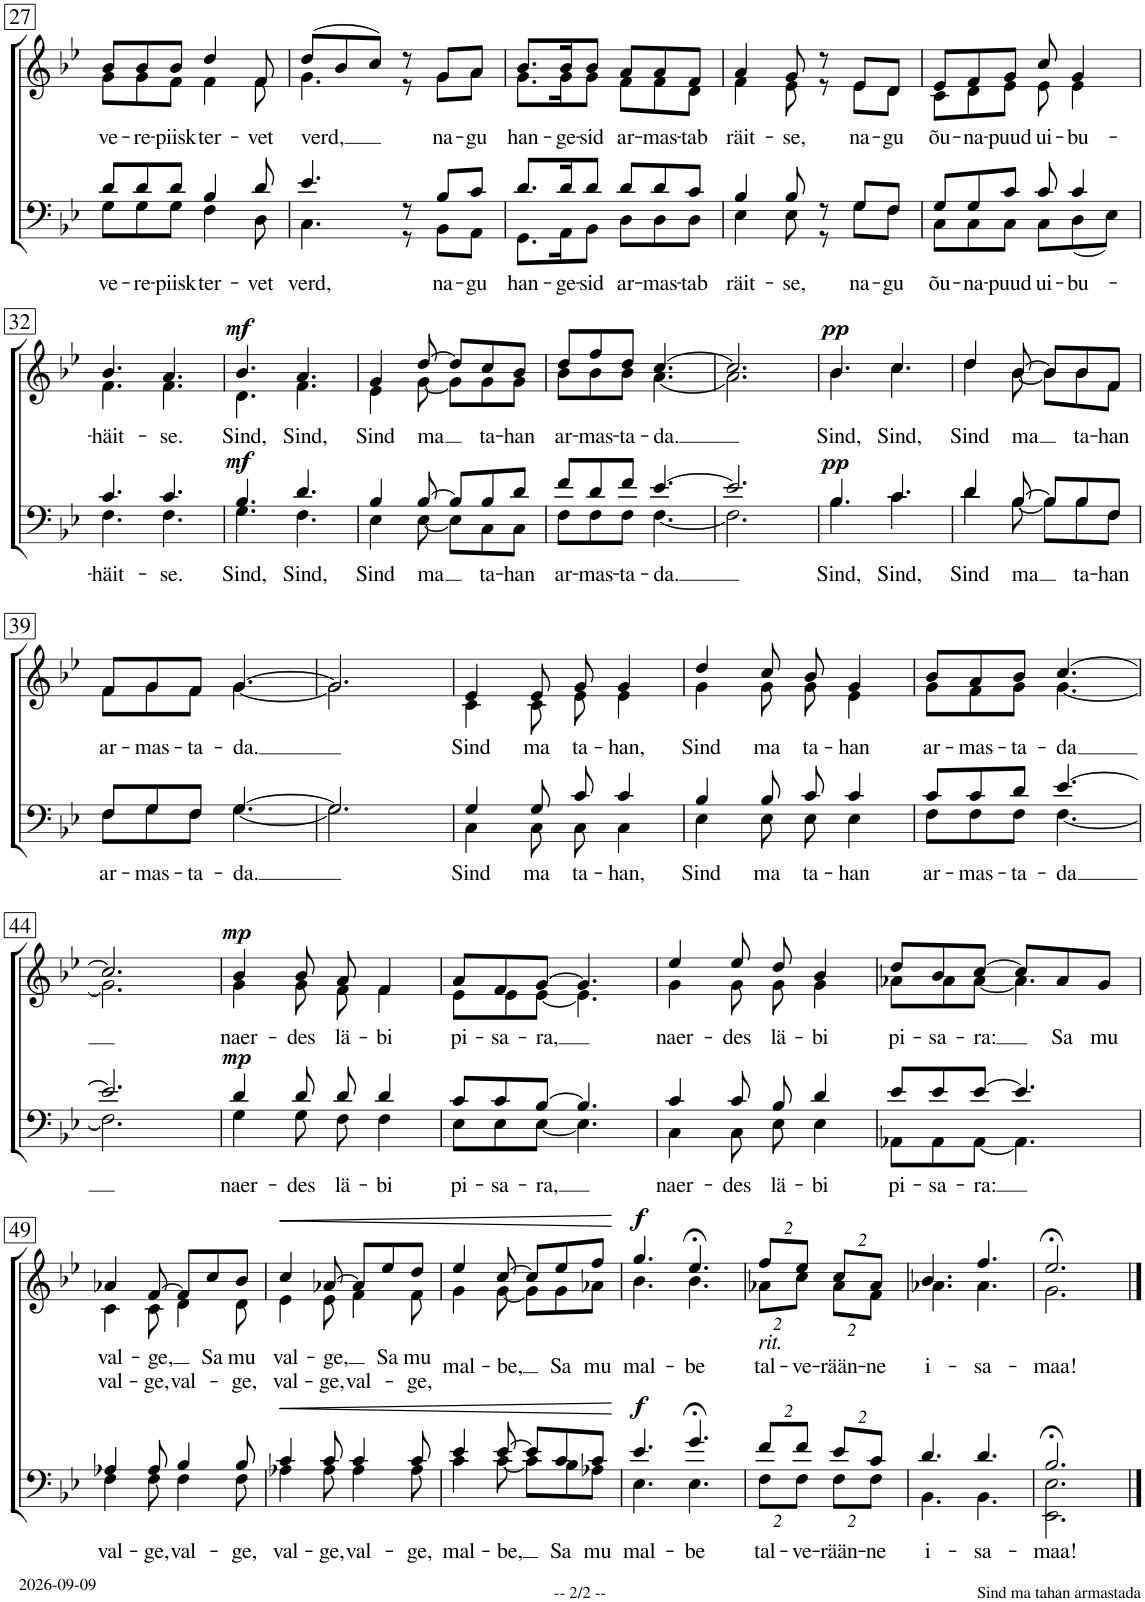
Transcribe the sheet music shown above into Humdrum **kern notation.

**kern	**text	**dynam	**kern	**text	**text	**dynam
*part2	*part2	*part2	*part1	*part1	*part1	*part1
*staff2	*staff2	*staff2	*staff1	*staff1	*staff1	*staff1
*I"T B	*	*	*I"S A	*	*	*
!!LO:PB:g=z
*clefF4	*	*	*clefG2	*	*	*
*k[b-e-]	*	*	*k[b-e-]	*	*	*
*M6/8	*	*	*M6/8	*	*	*
=27	=27	=27	=27	=27	=27	=27
!	!LO:LY:b	!	!	!LO:LY:b	!	!
*^	*	*	*^	*	*	*
8d/L	8G\L	ve-	.	8b-/L	8g\L	ve-	.	.
!	!	!LO:LY:b	!	!	!	!LO:LY:b	!	!
8d/	8G\	-re-	.	8b-/	8g\	-re-	.	.
!	!	!LO:LY:b	!	!	!	!LO:LY:b	!	!
8d/J	8G\J	-piisk	.	8b-/J	8f\J	-piisk	.	.
!	!	!LO:LY:b	!	!	!	!LO:LY:b	!	!
4B-/	4F\	ter-	.	4dd/	4f\	ter-	.	.
!	!	!LO:LY:b	!	!	!	!LO:LY:b	!	!
8d/	8D\	-vet	.	8f/	8f\	-vet	.	.
=28	=28	=28	=28	=28	=28	=28	=28	=28
!	!	!LO:LY:b	!	!	!	!LO:LY:b	!	!
4.e-/	4.C\	verd,	.	(8dd/L	4.g\	verd,	.	.
.	.	.	.	8b-/	.	.	.	.
.	.	.	.	8cc/J)	.	.	.	.
8r	8r	.	.	8r	8r	.	.	.
!	!	!LO:LY:b	!	!	!	!LO:LY:b	!	!
8B-/L	8BB-\L	na-	.	8g/L	8g\L	na-	.	.
!	!	!LO:LY:b	!	!	!	!LO:LY:b	!	!
8c/J	8AA\J	-gu	.	8a/J	8a\J	-gu	.	.
=29	=29	=29	=29	=29	=29	=29	=29	=29
!	!	!LO:LY:b	!	!	!	!LO:LY:b	!	!
8.d/L	8.GG\L	han-	.	8.b-/L	8.g\L	han-	.	.
!	!	!LO:LY:b	!	!	!	!LO:LY:b	!	!
16d/K	16AA\K	-ge-	.	16b-/K	16g\K	-ge-	.	.
!	!	!LO:LY:b	!	!	!	!LO:LY:b	!	!
8d/J	8BB-\J	-sid	.	8b-/J	8g\J	-sid	.	.
!	!	!LO:LY:b	!	!	!	!LO:LY:b	!	!
8d/L	8D\L	ar-	.	8a/L	8f\L	ar-	.	.
!	!	!LO:LY:b	!	!	!	!LO:LY:b	!	!
8d/	8D\	-mas-	.	8a/	8f\	-mas-	.	.
!	!	!LO:LY:b	!	!	!	!LO:LY:b	!	!
8c/J	8D\J	-tab	.	8f/J	8d\J	-tab	.	.
=30	=30	=30	=30	=30	=30	=30	=30	=30
!	!	!LO:LY:b	!	!	!	!LO:LY:b	!	!
4B-/	4E-\	räit-	.	4a/	4f\	räit-	.	.
!	!	!LO:LY:b	!	!	!	!LO:LY:b	!	!
8B-/	8E-\	-se,	.	8g/	8e-\	-se,	.	.
8r	8r	.	.	8r	8r	.	.	.
!	!	!LO:LY:b	!	!	!	!LO:LY:b	!	!
8G/L	8G\L	na-	.	8e-/L	8e-\L	na-	.	.
!	!	!LO:LY:b	!	!	!	!LO:LY:b	!	!
8F/J	8F\J	-gu	.	8d/J	8d\J	-gu	.	.
=31	=31	=31	=31	=31	=31	=31	=31	=31
!	!	!LO:LY:b	!	!	!	!LO:LY:b	!	!
8G/L	8C\L	õu-	.	8e-/L	8c\L	õu-	.	.
!	!	!LO:LY:b	!	!	!	!LO:LY:b	!	!
8G/	8C\	-na-	.	8f/	8d\	-na-	.	.
!	!	!LO:LY:b	!	!	!	!LO:LY:b	!	!
8c/J	8C\J	-puud	.	8g/J	8e-\J	-puud	.	.
!	!	!LO:LY:b	!	!	!	!LO:LY:b	!	!
8c/	8C\L	ui-	.	8cc/	8e-\	ui-	.	.
!	!	!LO:LY:b	!	!	!	!LO:LY:b	!	!
4c/	(8D\	-bu-	.	4g/	4e-\	-bu-	.	.
.	8E-\J)	.	.	.	.	.	.	.
!!LO:LB:g=z	!!
=32	=32	=32	=32	=32	=32	=32	=32	=32
!	!	!LO:LY:b	!	!	!	!LO:LY:b	!	!
4.c/	4.F\	-häit-	.	4.b-/	4.f\	-häit-	.	.
!	!	!LO:LY:b	!	!	!	!LO:LY:b	!	!
4.c/	4.F\	-se.	.	4.a/	4.f\	-se.	.	.
=33	=33	=33	=33	=33	=33	=33	=33	=33
!	!	!LO:LY:b	!LO:DY:a	!	!	!LO:LY:b	!	!LO:DY:a
4.B-/	4.G\	Sind,	mf	4.b-/	4.d\	Sind,	.	mf
!	!	!LO:LY:b	!	!	!	!LO:LY:b	!	!
4.d/	4.F\	Sind,	.	4.a/	4.f\	Sind,	.	.
=34	=34	=34	=34	=34	=34	=34	=34	=34
!	!	!LO:LY:b	!	!	!	!LO:LY:b	!	!
4B-/	4E-\	Sind	.	4g/	4e-\	Sind	.	.
!	!	!LO:LY:b	!	!	!	!LO:LY:b	!	!
[8B-/	[8E-\	ma	.	[8dd/	[8g\	ma	.	.
8B-/L]	8E-\L]	.	.	8dd/L]	8g\L]	.	.	.
!	!	!LO:LY:b	!	!	!	!LO:LY:b	!	!
8B-/	8C\	ta-	.	8cc/	8g\	ta-	.	.
!	!	!LO:LY:b	!	!	!	!LO:LY:b	!	!
8d/J	8C\J	-han	.	8b-/J	8g\J	-han	.	.
=35	=35	=35	=35	=35	=35	=35	=35	=35
!	!	!LO:LY:b	!	!	!	!LO:LY:b	!	!
8f/L	8F\L	ar-	.	8dd/L	8b-\L	ar-	.	.
!	!	!LO:LY:b	!	!	!	!LO:LY:b	!	!
8d/	8F\	-mas-	.	8ff/	8b-\	-mas-	.	.
!	!	!LO:LY:b	!	!	!	!LO:LY:b	!	!
8f/J	8F\J	-ta-	.	8dd/J	8b-\J	-ta-	.	.
!	!	!LO:LY:b	!	!	!	!LO:LY:b	!	!
[4.e-/	[4.F\	-da.	.	[4.cc/	[4.a\	-da.	.	.
=36	=36	=36	=36	=36	=36	=36	=36	=36
2.e-/]	2.F\]	.	.	2.cc/]	2.a\]	.	.	.
=37	=37	=37	=37	=37	=37	=37	=37	=37
!	!	!LO:LY:b	!LO:DY:a	!	!	!LO:LY:b	!	!LO:DY:a
4.B-/	4.B-\	Sind,	pp	4.b-/	4.b-\	Sind,	.	pp
!	!	!LO:LY:b	!	!	!	!LO:LY:b	!	!
4.c/	4.c\	Sind,	.	4.cc/	4.cc\	Sind,	.	.
=38	=38	=38	=38	=38	=38	=38	=38	=38
!	!	!LO:LY:b	!	!	!	!LO:LY:b	!	!
4d/	4d\	Sind	.	4dd/	4dd\	Sind	.	.
!	!	!LO:LY:b	!	!	!	!LO:LY:b	!	!
[8B-/	[8B-\	ma	.	[8b-/	[8b-\	ma	.	.
8B-/L]	8B-\L]	.	.	8b-/L]	8b-\L]	.	.	.
!	!	!LO:LY:b	!	!	!	!LO:LY:b	!	!
8B-/	8B-\	ta-	.	8b-/	8b-\	ta-	.	.
!	!	!LO:LY:b	!	!	!	!LO:LY:b	!	!
8F/J	8F\J	-han	.	8f/J	8f\J	-han	.	.
!!LO:LB:g=z	!!
=39	=39	=39	=39	=39	=39	=39	=39	=39
!	!	!LO:LY:b	!	!	!	!LO:LY:b	!	!
8F/L	8F\L	ar-	.	8f/L	8f\L	ar-	.	.
!	!	!LO:LY:b	!	!	!	!LO:LY:b	!	!
8G/	8G\	-mas-	.	8g/	8g\	-mas-	.	.
!	!	!LO:LY:b	!	!	!	!LO:LY:b	!	!
8F/J	8F\J	-ta-	.	8f/J	8f\J	-ta-	.	.
!	!	!LO:LY:b	!	!	!	!LO:LY:b	!	!
[4.G/	[4.G\	-da.	.	[4.g/	[4.g\	-da.	.	.
=40	=40	=40	=40	=40	=40	=40	=40	=40
2.G/]	2.G\]	.	.	2.g/]	2.g\]	.	.	.
=41	=41	=41	=41	=41	=41	=41	=41	=41
!	!	!LO:LY:b	!	!	!	!LO:LY:b	!	!
4G/	4C\	Sind	.	4e-/	4c\	Sind	.	.
!	!	!LO:LY:b	!	!	!	!LO:LY:b	!	!
8G/	8C\	ma	.	8e-/	8c\	ma	.	.
!	!	!LO:LY:b	!	!	!	!LO:LY:b	!	!
8c/	8C\	ta-	.	8g/	8e-\	ta-	.	.
!	!	!LO:LY:b	!	!	!	!LO:LY:b	!	!
4c/	4C\	-han,	.	4g/	4e-\	-han,	.	.
=42	=42	=42	=42	=42	=42	=42	=42	=42
!	!	!LO:LY:b	!	!	!	!LO:LY:b	!	!
4B-/	4E-\	Sind	.	4dd/	4g\	Sind	.	.
!	!	!LO:LY:b	!	!	!	!LO:LY:b	!	!
8B-/	8E-\	ma	.	8cc/	8g\	ma	.	.
!	!	!LO:LY:b	!	!	!	!LO:LY:b	!	!
8c/	8E-\	ta-	.	8b-/	8g\	ta-	.	.
!	!	!LO:LY:b	!	!	!	!LO:LY:b	!	!
4c/	4E-\	-han	.	4g/	4e-\	-han	.	.
=43	=43	=43	=43	=43	=43	=43	=43	=43
!	!	!LO:LY:b	!	!	!	!LO:LY:b	!	!
8c/L	8F\L	ar-	.	8b-/L	8g\L	ar-	.	.
!	!	!LO:LY:b	!	!	!	!LO:LY:b	!	!
8c/	8F\	-mas-	.	8a/	8f\	-mas-	.	.
!	!	!LO:LY:b	!	!	!	!LO:LY:b	!	!
8d/J	8F\J	-ta-	.	8b-/J	8g\J	-ta-	.	.
!	!	!LO:LY:b	!	!	!	!LO:LY:b	!	!
[4.e-/	[4.F\	-da	.	[4.cc/	[4.g\	-da	.	.
!!LO:LB:g=z	!!
=44	=44	=44	=44	=44	=44	=44	=44	=44
2.e-/]	2.F\]	.	.	2.cc/]	2.g\]	.	.	.
=45	=45	=45	=45	=45	=45	=45	=45	=45
!	!	!LO:LY:b	!LO:DY:a	!	!	!LO:LY:b	!	!LO:DY:a
4d/	4G\	naer-	mp	4b-/	4g\	naer-	.	mp
!	!	!LO:LY:b	!	!	!	!LO:LY:b	!	!
8d/	8G\	-des	.	8b-/	8g\	-des	.	.
!	!	!LO:LY:b	!	!	!	!LO:LY:b	!	!
8d/	8F\	lä-	.	8a/	8f\	lä-	.	.
!	!	!LO:LY:b	!	!	!	!LO:LY:b	!	!
4d/	4F\	-bi	.	4f/	4f\	-bi	.	.
=46	=46	=46	=46	=46	=46	=46	=46	=46
!	!	!LO:LY:b	!	!	!	!LO:LY:b	!	!
8c/L	8E-\L	pi-	.	8a/L	8e-\L	pi-	.	.
!	!	!LO:LY:b	!	!	!	!LO:LY:b	!	!
8c/	8E-\	-sa-	.	8f/	8e-\	-sa-	.	.
!	!	!LO:LY:b	!	!	!	!LO:LY:b	!	!
[8B-/J	[8E-\J	-ra,	.	[8g/J	[8e-\J	-ra,	.	.
4.B-/]	4.E-\]	.	.	4.g/]	4.e-\]	.	.	.
=47	=47	=47	=47	=47	=47	=47	=47	=47
!	!	!LO:LY:b	!	!	!	!LO:LY:b	!	!
4c/	4C\	naer-	.	4ee-/	4g\	naer-	.	.
!	!	!LO:LY:b	!	!	!	!LO:LY:b	!	!
8c/	8C\	-des	.	8ee-/	8g\	-des	.	.
!	!	!LO:LY:b	!	!	!	!LO:LY:b	!	!
8B-/	8E-\	lä-	.	8dd/	8g\	lä-	.	.
!	!	!LO:LY:b	!	!	!	!LO:LY:b	!	!
4d/	4E-\	-bi	.	4b-/	4g\	-bi	.	.
=48	=48	=48	=48	=48	=48	=48	=48	=48
!	!	!LO:LY:b	!	!	!	!LO:LY:b	!	!
8e-/L	8AA-X\L	pi-	.	8dd/L	8a-X\L	pi-	.	.
!	!	!LO:LY:b	!	!	!	!LO:LY:b	!	!
8e-/	8AA-\	-sa-	.	8b-/	8a-\	-sa-	.	.
!	!	!LO:LY:b	!	!	!	!LO:LY:b	!	!
[8e-/J	[8AA-\J	-ra:	.	[8cc/J	[8a-\J	-ra:	.	.
4.e-/]	4.AA-\]	.	.	8cc/L]	4.a-\]	.	.	.
!	!	!	!	!	!	!LO:LY:b	!	!
.	.	.	.	8a-/	.	Sa	.	.
!	!	!	!	!	!	!LO:LY:b	!	!
.	.	.	.	8g/J	.	mu	.	.
!!LO:LB:g=z	!!
=49	=49	=49	=49	=49	=49	=49	=49	=49
!	!	!LO:LY:b	!	!	!	!LO:LY:b	!	!
!	!	!	!	!	!	!	!LO:LY:b	!
4A-X/	4F\	val-	.	4a-X/	4c\	.	val-	.
!	!	!LO:LY:b	!	!	!	!LO:LY:b	!	!
!	!	!	!	!	!	!	!LO:LY:b	!
8A-/	8F\	-ge,	.	[8f/	8c\	.	-ge,	.
!	!	!LO:LY:b	!	!	!	!	!LO:LY:b	!
4B-/	4F\	val-	.	8f/L]	4d\	.	val-	.
!	!	!	!	!	!	!LO:LY:b	!	!
.	.	.	.	8cc/	.	Sa	.	.
!	!	!LO:LY:b	!	!	!	!LO:LY:b	!	!
!	!	!	!	!	!	!	!LO:LY:b	!
8B-/	8F\	-ge,	.	8b-/J	8d\	.	-ge,	.
=50	=50	=50	=50	=50	=50	=50	=50	=50
!	!	!LO:LY:b	!LO:HP:b	!	!	!LO:LY:b	!	!LO:HP:b
!	!	!	!	!	!	!	!LO:LY:b	!
4c/	4A-X\	val-	<	4cc/	4e-\	.	val-	<
!	!	!LO:LY:b	!	!	!	!LO:LY:b	!	!
!	!	!	!	!	!	!	!LO:LY:b	!
8c/	8A-\	-ge,	.	[8a-X/	8e-\	.	-ge,	.
!	!	!LO:LY:b	!	!	!	!	!LO:LY:b	!
4c/	4A-\	val-	.	8a-/L]	4f\	.	val-	.
!	!	!	!	!	!	!LO:LY:b	!	!
.	.	.	.	8ee-/	.	Sa	.	.
!	!	!LO:LY:b	!	!	!	!LO:LY:b	!	!
!	!	!	!	!	!	!	!LO:LY:b	!
8c/	8A-\	-ge,	.	8dd/J	8f\	.	-ge,	.
=51	=51	=51	=51	=51	=51	=51	=51	=51
!	!	!LO:LY:b	!	!	!	!LO:LY:b	!	!
4e-/	4c\	mal-	.	4ee-/	4g\	mal-	.	.
!	!	!LO:LY:b	!	!	!	!LO:LY:b	!	!
[8e-/	[8c\	-be,	.	[8cc/	[8g\	-be,	.	.
8e-/L]	8c\L]	.	.	8cc/L]	8g\L]	.	.	.
!	!	!LO:LY:b	!	!	!	!LO:LY:b	!	!
8c/	8B-\	Sa	.	8ee-/	8g\	Sa	.	.
!	!	!LO:LY:b	!	!	!	!LO:LY:b	!	!
8c/J	8A-X\J	mu	.	8ff/J	8a-X\J	mu	.	.
*v	*v	*	*	*	*	*	*	*
*	*	*	*v	*v	*	*	*
.	.	[	.	.	.	[
=52	=52	=52	=52	=52	=52	=52
!	!LO:LY:b	!LO:DY:a	!	!LO:LY:b	!	!LO:DY:a
*^	*	*	*^	*	*	*
4.e-/	4.E-\	mal-	f	4.gg/	4.b-\	mal-	.	f
!	!	!LO:LY:b	!	!	!	!LO:LY:b	!	!
4.g;</	4.E-\	-be	.	4.ee-;</	4.b-\	-be	.	.
=53	=53	=53	=53	=53	=53	=53	=53	=53
*Xbrackettup	*	*	*	*	*	*	*	*
!	!	!LO:LY:b	!	!	!	!	!	!
*	*	*	*	*Xbrackettup	*	*	*	*
!	!	!	!	!LO:TX:b:i:t=rit.	!	!	!	!
!	!	!	!	!	!	!LO:LY:b	!	!
16%3f/L	16%3F\L	tal-	.	16%3ff/L	16%3a-X\L	tal-	.	.
!	!	!LO:LY:b	!	!	!	!LO:LY:b	!	!
16%3f/J	16%3F\J	-ve-	.	16%3ee-/J	16%3cc\J	-ve-	.	.
!	!	!LO:LY:b	!	!	!	!LO:LY:b	!	!
16%3e-/L	16%3F\L	-rään-	.	16%3cc/L	16%3a-\L	-rään-	.	.
!	!	!LO:LY:b	!	!	!	!LO:LY:b	!	!
16%3c/J	16%3F\J	-ne	.	16%3a-/J	16%3f\J	-ne	.	.
=54	=54	=54	=54	=54	=54	=54	=54	=54
!	!	!LO:LY:b	!	!	!	!LO:LY:b	!	!
4.d/	4.BB-\	i-	.	4.b-/	4.a-X\	i-	.	.
!	!	!LO:LY:b	!	!	!	!LO:LY:b	!	!
4.d/	4.BB-\	-sa-	.	4.ff/	4.a-\	-sa-	.	.
=55	=55	=55	=55	=55	=55	=55	=55	=55
!	!	!LO:LY:b	!	!	!	!LO:LY:b	!	!
2.B-;</	2.EE-\ 2.E-\	-maa!	.	2.ee-;</	2.g\	-maa!	.	.
*v	*v	*	*	*	*	*	*	*
*	*	*	*v	*v	*	*	*
==	==	==	==	==	==	==
*-	*-	*-	*-	*-	*-	*-
